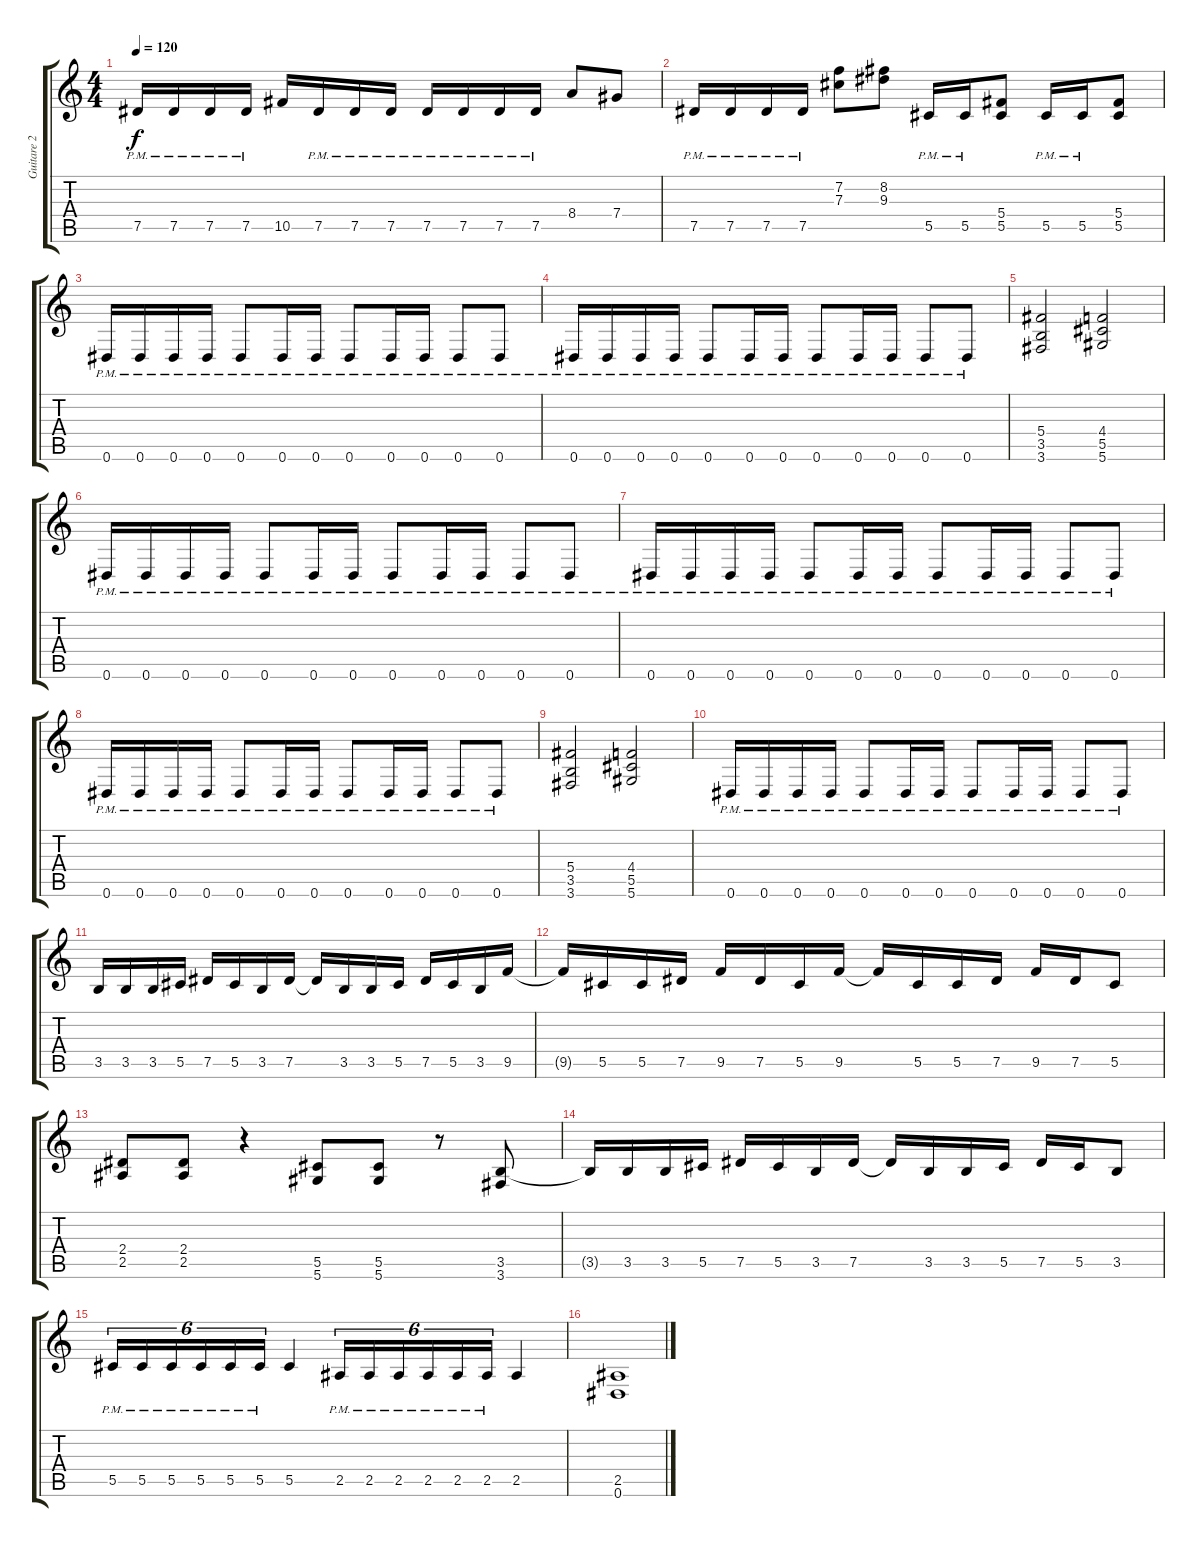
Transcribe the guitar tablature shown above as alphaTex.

\track ("Guitare 2" "Guitare 2") {instrument distortionguitar}
\staff {score tabs}
\tuning (Eb4 Bb3 Gb3 Db3 Ab2 Eb2) {hide}
\ts (4 4)
\tempo 120
\clef g2
\ks c
7.5{pm}.16{dy f} 7.5{pm}.16 7.5{pm}.16 7.5{pm}.16 10.5.16 7.5{pm}.16 7.5{pm}.16 7.5{pm}.16 7.5{pm}.16 7.5{pm}.16 7.5{pm}.16 7.5{pm}.16 8.4.8 7.4.8 |
7.5{pm}.16 7.5{pm}.16 7.5{pm}.16 7.5{pm}.16 (7.2 7.3).8 (8.2 9.3).8 5.5{pm}.16 5.5{pm}.16 (5.4 5.5).8 5.5{pm}.16 5.5{pm}.16 (5.4 5.5).8 |
0.6{pm}.16 0.6{pm}.16 0.6{pm}.16 0.6{pm}.16 0.6{pm}.8 0.6{pm}.16 0.6{pm}.16 0.6{pm}.8 0.6{pm}.16 0.6{pm}.16 0.6{pm}.8 0.6{pm}.8 |
0.6{pm}.16 0.6{pm}.16 0.6{pm}.16 0.6{pm}.16 0.6{pm}.8 0.6{pm}.16 0.6{pm}.16 0.6{pm}.8 0.6{pm}.16 0.6{pm}.16 0.6{pm}.8 0.6{pm}.8 |
(5.4 3.5 3.6).2 (4.4 5.5 5.6).2 |
0.6{pm}.16 0.6{pm}.16 0.6{pm}.16 0.6{pm}.16 0.6{pm}.8 0.6{pm}.16 0.6{pm}.16 0.6{pm}.8 0.6{pm}.16 0.6{pm}.16 0.6{pm}.8 0.6{pm}.8 |
0.6{pm}.16 0.6{pm}.16 0.6{pm}.16 0.6{pm}.16 0.6{pm}.8 0.6{pm}.16 0.6{pm}.16 0.6{pm}.8 0.6{pm}.16 0.6{pm}.16 0.6{pm}.8 0.6{pm}.8 |
0.6{pm}.16 0.6{pm}.16 0.6{pm}.16 0.6{pm}.16 0.6{pm}.8 0.6{pm}.16 0.6{pm}.16 0.6{pm}.8 0.6{pm}.16 0.6{pm}.16 0.6{pm}.8 0.6{pm}.8 |
(5.4 3.5 3.6).2 (4.4 5.5 5.6).2 |
0.6{pm}.16 0.6{pm}.16 0.6{pm}.16 0.6{pm}.16 0.6{pm}.8 0.6{pm}.16 0.6{pm}.16 0.6{pm}.8 0.6{pm}.16 0.6{pm}.16 0.6{pm}.8 0.6{pm}.8 |
3.5.16 3.5.16 3.5.16 5.5.16 7.5.16 5.5.16 3.5.16 7.5.16 7.5{t}.16 3.5.16 3.5.16 5.5.16 7.5.16 5.5.16 3.5.16 9.5.16 |
9.5{t}.16 5.5.16 5.5.16 7.5.16 9.5.16 7.5.16 5.5.16 9.5.16 9.5{t}.16 5.5.16 5.5.16 7.5.16 9.5.16 7.5.16 5.5.8 |
(2.4 2.5).8 (2.4 2.5).8 r.4 (5.5 5.6).8 (5.5 5.6).8 r.8 (3.5 3.6).8 |
3.5{t}.16 3.5.16 3.5.16 5.5.16 7.5.16 5.5.16 3.5.16 7.5.16 7.5{t}.16 3.5.16 3.5.16 5.5.16 7.5.16 5.5.16 3.5.8 |
5.5{pm}.16{tu (6 4)} 5.5{pm}.16{tu (6 4)} 5.5{pm}.16{tu (6 4)} 5.5{pm}.16{tu (6 4)} 5.5{pm}.16{tu (6 4)} 5.5{pm}.16{tu (6 4)} 5.5.4 2.5{pm}.16{tu (6 4)} 2.5{pm}.16{tu (6 4)} 2.5{pm}.16{tu (6 4)} 2.5{pm}.16{tu (6 4)} 2.5{pm}.16{tu (6 4)} 2.5{pm}.16{tu (6 4)} 2.5.4 |
(2.5 0.6).1
